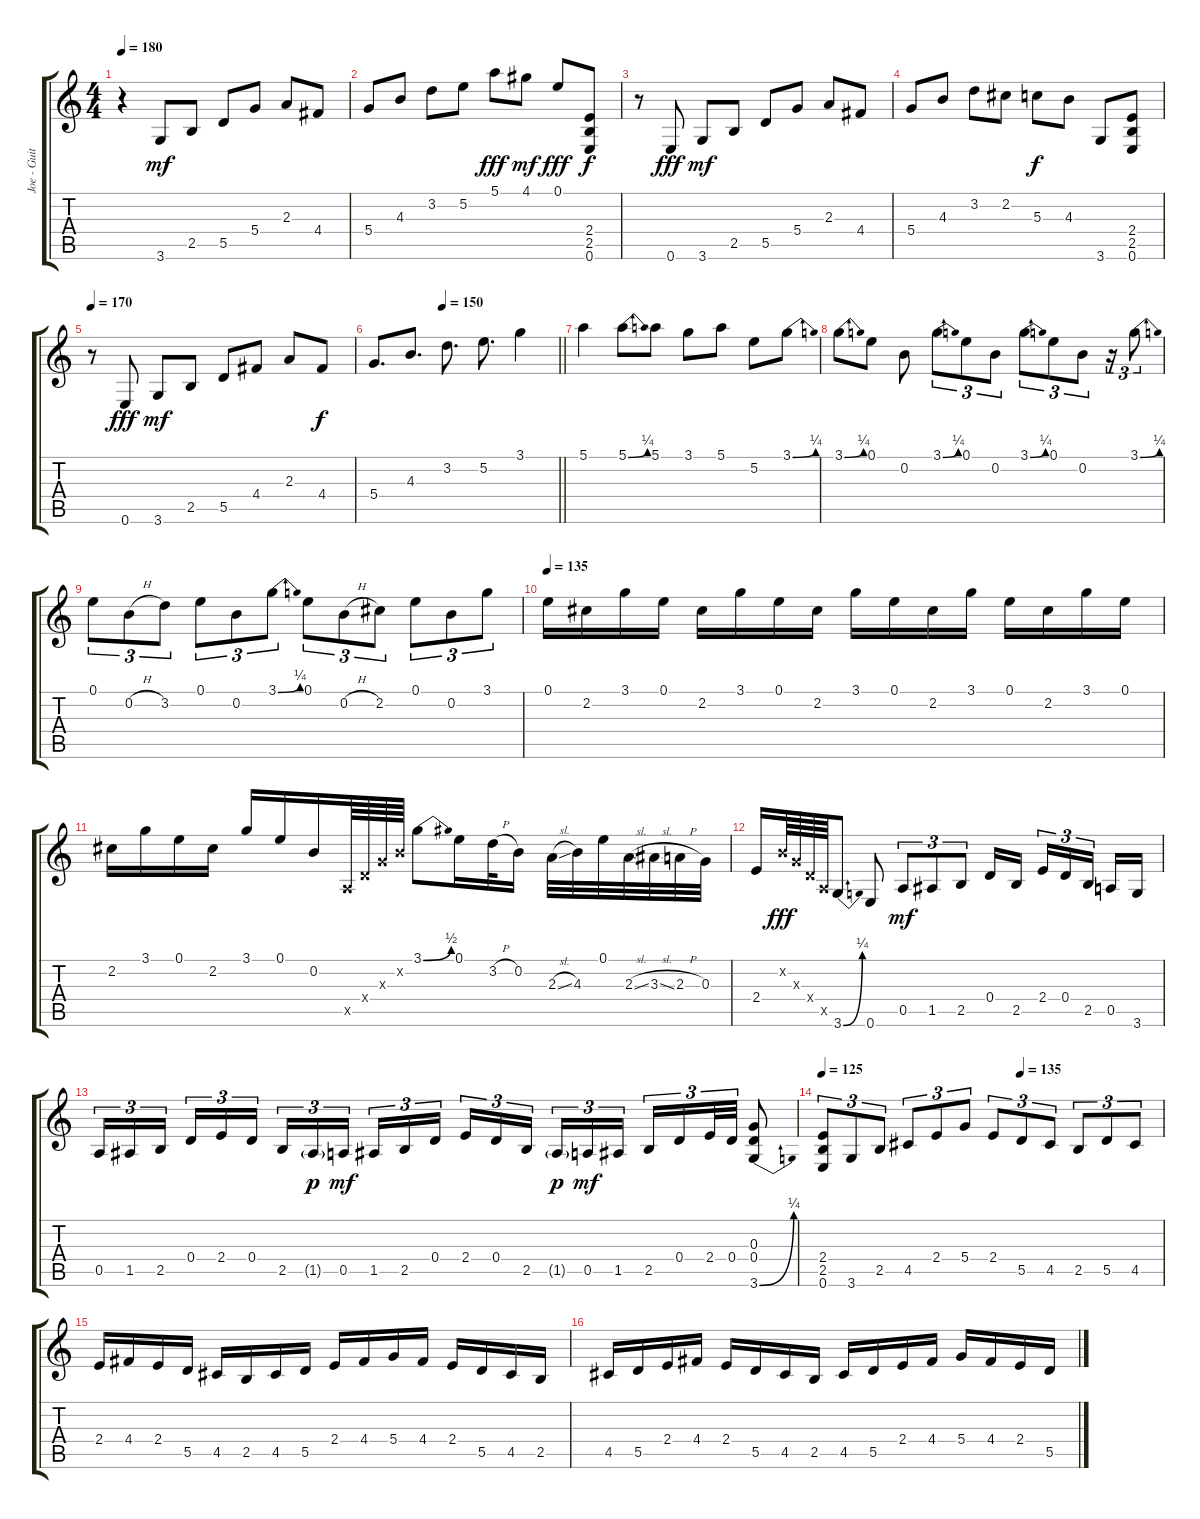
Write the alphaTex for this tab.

\track ("Joe - Guitar" "Joe - Guit") {instrument acousticguitarsteel}
\staff {score tabs}
\tuning (E4 B3 G3 D3 A2 E2) {hide}
\ts (4 4)
\tempo 180
\clef g2
\ks c
r.4{dy fff volume 16} 3.6.8{dy mf} 2.5.8 5.5.8 5.4.8 2.3.8 4.4.8 |
5.4.8 4.3.8 3.2.8 5.2.8 5.1.8{dy fff} 4.1.8{dy mf} 0.1.8{dy fff} (2.4 2.5 0.6).8{dy f} |
r.8 0.6.8{dy fff} 3.6.8{dy mf} 2.5.8 5.5.8 5.4.8 2.3.8 4.4.8 |
5.4.8 4.3.8 3.2.8 2.2.8 5.3.8{dy f} 4.3.8 3.6.8 (2.4 2.5 0.6).8 |
\tempo 170
r.8 0.6.8{dy fff} 3.6.8{dy mf} 2.5.8 5.5.8 4.4.8 2.3.8 4.4.8{dy f} |
\tempo (150 0.375)
\barLineRight lightlight
5.4.8{d} 4.3.8{d} 3.2.8{d} 5.2.8{d} 3.1.4 |
5.1.4 5.1{be (bend 0 0 60 1)}.8 5.1.8 3.1.8 5.1.8 5.2.8 3.1{be (bend 0 0 60 1)}.8 |
3.1{be (bend 0 0 60 1)}.8 0.1.8 0.2.8 3.1{be (bend 0 0 60 1)}.8{tu (3 2)} 0.1.8{tu (3 2)} 0.2.8{tu (3 2)} 3.1{be (bend 0 0 60 1)}.8{tu (3 2)} 0.1.8{tu (3 2)} 0.2.8{tu (3 2)} r.16{tu (3 2)} 3.1{be (bend 0 0 60 1)}.8{tu (3 2)} |
0.1.8{tu (3 2)} 0.2{h}.8{tu (3 2)} 3.2.8{tu (3 2)} 0.1.8{tu (3 2)} 0.2.8{tu (3 2)} 3.1{be (bend 0 0 60 1)}.8{tu (3 2)} 0.1.8{tu (3 2)} 0.2{h}.8{tu (3 2)} 2.2.8{tu (3 2)} 0.1.8{tu (3 2)} 0.2.8{tu (3 2)} 3.1.8{tu (3 2)} |
\tempo 135
0.1.16 2.2.16 3.1.16 0.1.16 2.2.16 3.1.16 0.1.16 2.2.16 3.1.16 0.1.16 2.2.16 3.1.16 0.1.16 2.2.16 3.1.16 0.1.16 |
2.2.16 3.1.16 0.1.16 2.2.16 3.1.16 0.1.16 0.2.16 0.5{x}.64 0.4{x}.64 0.3{x}.64 0.2{x}.64 3.1{be (bend 0 0 60 2)}.8 0.1.16 3.2{h}.32 0.2.16 2.3{sl}.32 4.3.32 0.1.32 2.3{sl}.32 3.3{sl}.32 2.3{h}.32 0.3.32 |
2.4.16 0.2{x}.64{dy fff} 0.3{x}.64 0.4{x}.64 0.5{x}.64 3.6{be (bend 0 0 60 1)}.8 0.6.8 0.5.8{tu (3 2) dy mf} 1.5.8{tu (3 2)} 2.5.8{tu (3 2)} 0.4.16 2.5.16 2.4.16{tu (3 2)} 0.4.16{tu (3 2)} 2.5.16{tu (3 2) beam splitsecondary} 0.5.16 3.6.16 |
0.5.16{tu (3 2)} 1.5.16{tu (3 2)} 2.5.16{tu (3 2) beam splitsecondary} 0.4.16{tu (3 2)} 2.4.16{tu (3 2)} 0.4.16{tu (3 2)} 2.5.16{tu (3 2)} 1.5{g}.16{tu (3 2) dy p} 0.5.16{tu (3 2) dy mf beam splitsecondary} 1.5.16{tu (3 2)} 2.5.16{tu (3 2)} 0.4.16{tu (3 2)} 2.4.16{tu (3 2)} 0.4.16{tu (3 2)} 2.5.16{tu (3 2) beam splitsecondary} 1.5{g}.16{tu (3 2) dy p} 0.5.16{tu (3 2) dy mf} 1.5.16{tu (3 2)} 2.5.16{tu (3 2)} 0.4.16{tu (3 2)} 2.4.32{tu (3 2)} 0.4.32{tu (3 2)} (0.3 0.4 3.6{be (bend 0 0 60 1)}).8 |
\tempo 125
\tempo (135 0.5833333333333334)
(2.4 2.5 0.6).8{tu (3 2)} 3.6.8{tu (3 2)} 2.5.8{tu (3 2)} 4.5.8{tu (3 2)} 2.4.8{tu (3 2)} 5.4.8{tu (3 2)} 2.4.8{tu (3 2)} 5.5.8{tu (3 2)} 4.5.8{tu (3 2)} 2.5.8{tu (3 2)} 5.5.8{tu (3 2)} 4.5.8{tu (3 2)} |
2.4.16 4.4.16 2.4.16 5.5.16 4.5.16 2.5.16 4.5.16 5.5.16 2.4.16 4.4.16 5.4.16 4.4.16 2.4.16 5.5.16 4.5.16 2.5.16 |
4.5.16 5.5.16 2.4.16 4.4.16 2.4.16 5.5.16 4.5.16 2.5.16 4.5.16 5.5.16 2.4.16 4.4.16 5.4.16 4.4.16 2.4.16 5.5.16
